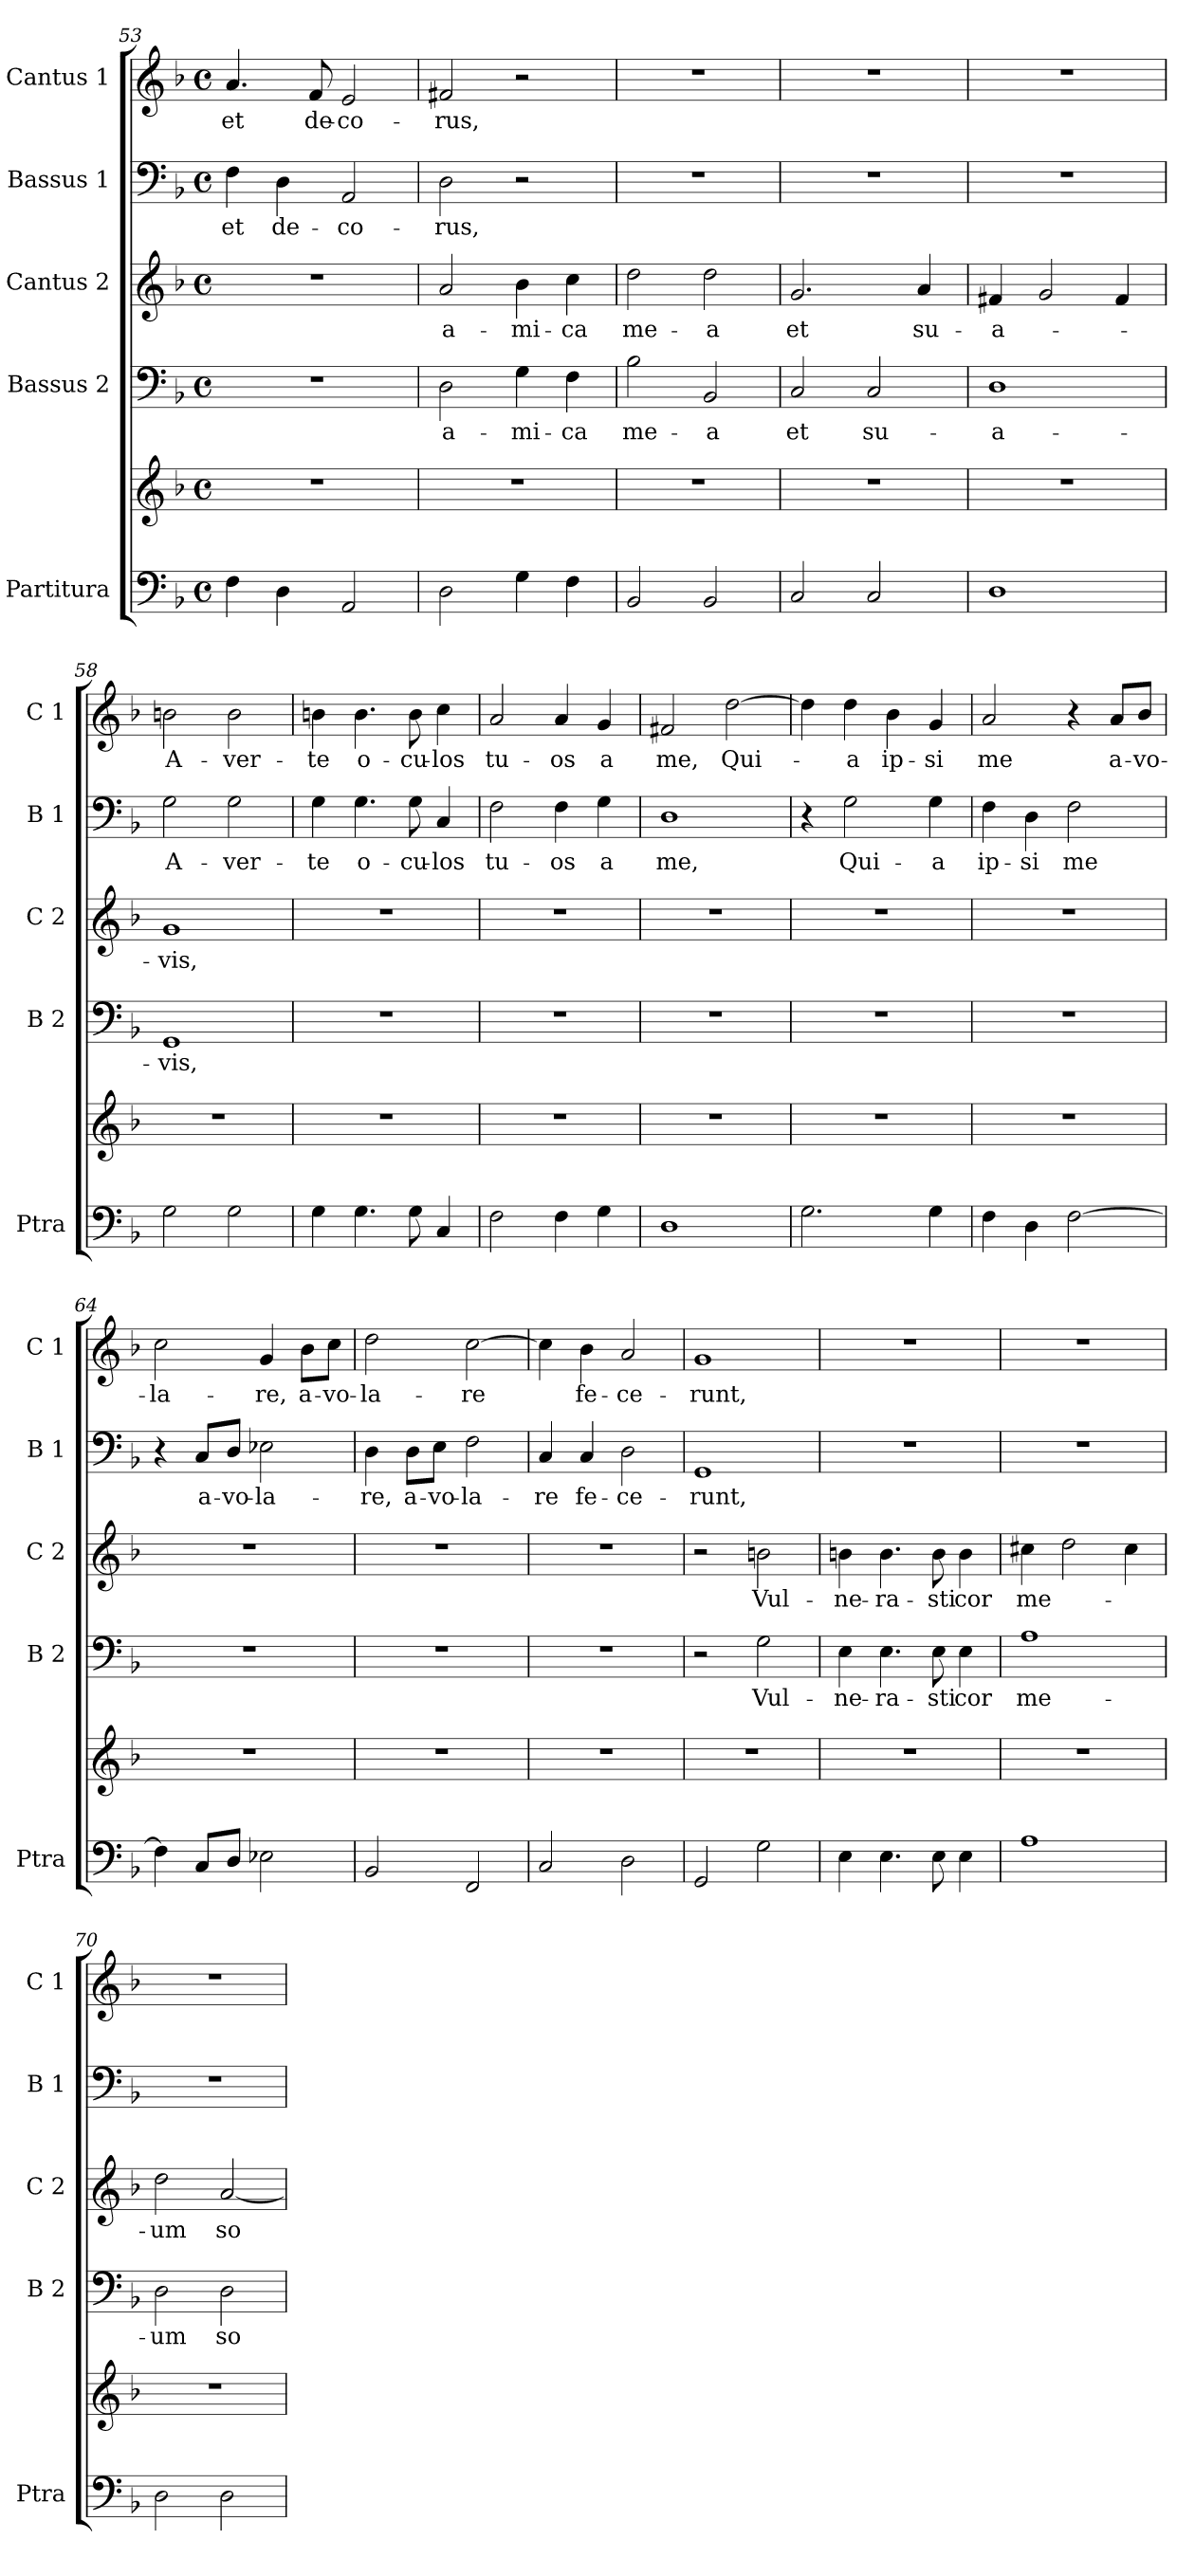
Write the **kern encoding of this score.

**kern	**kern	**kern	**text	**kern	**text	**kern	**text	**kern	**text
*part5	*part5	*part4	*part4	*part3	*part3	*part2	*part2	*part1	*part1
*staff6	*staff5	*staff4	*staff4	*staff3	*staff3	*staff2	*staff2	*staff1	*staff1
*I"Partitura	*	*I"Bassus 2	*	*I"Cantus 2	*	*I"Bassus 1	*	*I"Cantus 1	*
*I'Ptra	*	*I'B 2	*	*I'C 2	*	*I'B 1	*	*I'C 1	*
*clefF4	*clefG2	*clefF4	*	*clefG2	*	*clefF4	*	*clefG2	*
*k[b-]	*k[b-]	*k[b-]	*	*k[b-]	*	*k[b-]	*	*k[b-]	*
*F:	*F:	*F:	*	*F:	*	*F:	*	*F:	*
*M4/4	*M4/4	*M4/4	*	*M4/4	*	*M4/4	*	*M4/4	*
*met(c)	*met(c)	*met(c)	*	*met(c)	*	*met(c)	*	*met(c)	*
=53	=53	=53	=53	=53	=53	=53	=53	=53	=53
!	!	!	!	!	!	!	!LO:LY:b	!	!LO:LY:b
4F\	1r	1r	.	1r	.	4F\	et	4.a/	et
!	!	!	!	!	!	!	!LO:LY:b	!	!
4D\	.	.	.	.	.	4D\	de-	.	.
!	!	!	!	!	!	!	!	!	!LO:LY:b
.	.	.	.	.	.	.	.	8f/	de-
!	!	!	!	!	!	!	!LO:LY:b	!	!LO:LY:b
2AA/	.	.	.	.	.	2AA/	-co-	2e/	-co-
!!LO:LB:g=z
=54	=54	=54	=54	=54	=54	=54	=54	=54	=54
!	!	!	!LO:LY:b	!	!LO:LY:b	!	!LO:LY:b	!	!LO:LY:b
2D\	1r	2D\	a-	2a/	a-	2D\	-rus,	2f#X/	-rus,
!	!	!	!LO:LY:b	!	!LO:LY:b	!	!	!	!
4G\	.	4G\	-mi-	4b-\	-mi-	2r	.	2r	.
!	!	!	!LO:LY:b	!	!LO:LY:b	!	!	!	!
4F\	.	4F\	-ca	4cc\	-ca	.	.	.	.
=55	=55	=55	=55	=55	=55	=55	=55	=55	=55
!	!	!	!LO:LY:b	!	!LO:LY:b	!	!	!	!
2BB-/	1r	2B-\	me-	2dd\	me-	1r	.	1r	.
!	!	!	!LO:LY:b	!	!LO:LY:b	!	!	!	!
2BB-/	.	2BB-/	-a	2dd\	-a	.	.	.	.
=56	=56	=56	=56	=56	=56	=56	=56	=56	=56
!	!	!	!LO:LY:b	!	!LO:LY:b	!	!	!	!
2C/	1r	2C/	et	2.g/	et	1r	.	1r	.
!	!	!	!LO:LY:b	!	!	!	!	!	!
2C/	.	2C/	su-	.	.	.	.	.	.
!	!	!	!	!	!LO:LY:b	!	!	!	!
.	.	.	.	4a/	su-	.	.	.	.
=57	=57	=57	=57	=57	=57	=57	=57	=57	=57
!	!	!	!LO:LY:b	!	!LO:LY:b	!	!	!	!
1D	1r	1D	-a-	4f#X/	-a-	1r	.	1r	.
.	.	.	.	2g/	.	.	.	.	.
.	.	.	.	4f#/	.	.	.	.	.
=58	=58	=58	=58	=58	=58	=58	=58	=58	=58
!	!	!	!LO:LY:b	!	!LO:LY:b	!	!LO:LY:b	!	!LO:LY:b
2G\	1r	1GG	-vis,	1g	-vis,	2G\	A-	2bn\	A-
!	!	!	!	!	!	!	!LO:LY:b	!	!LO:LY:b
2G\	.	.	.	.	.	2G\	-ver-	2b\	-ver-
=59	=59	=59	=59	=59	=59	=59	=59	=59	=59
!	!	!	!	!	!	!	!LO:LY:b	!	!LO:LY:b
4G\	1r	1r	.	1r	.	4G\	-te	4bn\	-te
!	!	!	!	!	!	!	!LO:LY:b	!	!LO:LY:b
4.G\	.	.	.	.	.	4.G\	o-	4.b\	o-
!	!	!	!	!	!	!	!LO:LY:b	!	!LO:LY:b
8G\	.	.	.	.	.	8G\	-cu-	8b\	-cu-
!	!	!	!	!	!	!	!LO:LY:b	!	!LO:LY:b
4C/	.	.	.	.	.	4C/	-los	4cc\	-los
=60	=60	=60	=60	=60	=60	=60	=60	=60	=60
!	!	!	!	!	!	!	!LO:LY:b	!	!LO:LY:b
2F\	1r	1r	.	1r	.	2F\	tu-	2a/	tu-
!	!	!	!	!	!	!	!LO:LY:b	!	!LO:LY:b
4F\	.	.	.	.	.	4F\	-os	4a/	-os
!	!	!	!	!	!	!	!LO:LY:b	!	!LO:LY:b
4G\	.	.	.	.	.	4G\	a	4g/	a
=61	=61	=61	=61	=61	=61	=61	=61	=61	=61
!	!	!	!	!	!	!	!LO:LY:b	!	!LO:LY:b
1D	1r	1r	.	1r	.	1D	me,	2f#X/	me,
!	!	!	!	!	!	!	!	!	!LO:LY:b
.	.	.	.	.	.	.	.	[2dd\	Qui-
=62	=62	=62	=62	=62	=62	=62	=62	=62	=62
2.G\	1r	1r	.	1r	.	4r	.	4dd\]	.
!	!	!	!	!	!	!	!LO:LY:b	!	!LO:LY:b
.	.	.	.	.	.	2G\	Qui-	4dd\	-a
!	!	!	!	!	!	!	!	!	!LO:LY:b
.	.	.	.	.	.	.	.	4b-\	ip-
!	!	!	!	!	!	!	!LO:LY:b	!	!LO:LY:b
4G\	.	.	.	.	.	4G\	-a	4g/	-si
=63	=63	=63	=63	=63	=63	=63	=63	=63	=63
!	!	!	!	!	!	!	!LO:LY:b	!	!LO:LY:b
4F\	1r	1r	.	1r	.	4F\	ip-	2a/	me
!	!	!	!	!	!	!	!LO:LY:b	!	!
4D\	.	.	.	.	.	4D\	-si	.	.
!	!	!	!	!	!	!	!LO:LY:b	!	!
[2F\	.	.	.	.	.	2F\	me	4r	.
!	!	!	!	!	!	!	!	!	!LO:LY:b
.	.	.	.	.	.	.	.	8a/L	a-
!	!	!	!	!	!	!	!	!	!LO:LY:b
.	.	.	.	.	.	.	.	8b-/J	-vo-
!!LO:LB:g=z
=64	=64	=64	=64	=64	=64	=64	=64	=64	=64
!	!	!	!	!	!	!	!	!	!LO:LY:b
4F\]	1r	1r	.	1r	.	4r	.	2cc\	-la-
!	!	!	!	!	!	!	!LO:LY:b	!	!
8C/L	.	.	.	.	.	8C/L	a-	.	.
!	!	!	!	!	!	!	!LO:LY:b	!	!
8D/J	.	.	.	.	.	8D/J	-vo-	.	.
!	!	!	!	!	!	!	!LO:LY:b	!	!LO:LY:b
2E-X\	.	.	.	.	.	2E-X\	-la-	4g/	-re,
!	!	!	!	!	!	!	!	!	!LO:LY:b
.	.	.	.	.	.	.	.	8b-\L	a-
!	!	!	!	!	!	!	!	!	!LO:LY:b
.	.	.	.	.	.	.	.	8cc\J	-vo-
=65	=65	=65	=65	=65	=65	=65	=65	=65	=65
!	!	!	!	!	!	!	!LO:LY:b	!	!LO:LY:b
2BB-/	1r	1r	.	1r	.	4D\	-re,	2dd\	-la-
!	!	!	!	!	!	!	!LO:LY:b	!	!
.	.	.	.	.	.	8D\L	a-	.	.
!	!	!	!	!	!	!	!LO:LY:b	!	!
.	.	.	.	.	.	8E\J	-vo-	.	.
!	!	!	!	!	!	!	!LO:LY:b	!	!LO:LY:b
2FF/	.	.	.	.	.	2F\	-la-	[2cc\	-re
=66	=66	=66	=66	=66	=66	=66	=66	=66	=66
!	!	!	!	!	!	!	!LO:LY:b	!	!
2C/	1r	1r	.	1r	.	4C/	-re	4cc\]	.
!	!	!	!	!	!	!	!LO:LY:b	!	!LO:LY:b
.	.	.	.	.	.	4C/	fe-	4b-\	fe-
!	!	!	!	!	!	!	!LO:LY:b	!	!LO:LY:b
2D\	.	.	.	.	.	2D\	-ce-	2a/	-ce-
=67	=67	=67	=67	=67	=67	=67	=67	=67	=67
!	!	!	!	!	!	!	!LO:LY:b	!	!LO:LY:b
2GG/	1r	2r	.	2r	.	1GG	-runt,	1g	-runt,
!	!	!	!LO:LY:b	!	!LO:LY:b	!	!	!	!
2G\	.	2G\	Vul-	2bn\	Vul-	.	.	.	.
=68	=68	=68	=68	=68	=68	=68	=68	=68	=68
!	!	!	!LO:LY:b	!	!LO:LY:b	!	!	!	!
4E\	1r	4E\	-ne-	4bn\	-ne-	1r	.	1r	.
!	!	!	!LO:LY:b	!	!LO:LY:b	!	!	!	!
4.E\	.	4.E\	-ra-	4.b\	-ra-	.	.	.	.
!	!	!	!LO:LY:b	!	!LO:LY:b	!	!	!	!
8E\	.	8E\	-sti	8b\	-sti	.	.	.	.
!	!	!	!LO:LY:b	!	!LO:LY:b	!	!	!	!
4E\	.	4E\	cor	4b\	cor	.	.	.	.
=69	=69	=69	=69	=69	=69	=69	=69	=69	=69
!	!	!	!LO:LY:b	!	!LO:LY:b	!	!	!	!
1A	1r	1A	me-	4cc#X\	me-	1r	.	1r	.
.	.	.	.	2dd\	.	.	.	.	.
.	.	.	.	4cc#\	.	.	.	.	.
=70	=70	=70	=70	=70	=70	=70	=70	=70	=70
!	!	!	!LO:LY:b	!	!LO:LY:b	!	!	!	!
2D\	1r	2D\	-um	2dd\	-um	1r	.	1r	.
!	!	!	!LO:LY:b	!	!LO:LY:b	!	!	!	!
2D\	.	2D\	so-	[2a/	so-	.	.	.	.
=	=	=	=	=	=	=	=	=	=
*-	*-	*-	*-	*-	*-	*-	*-	*-	*-
